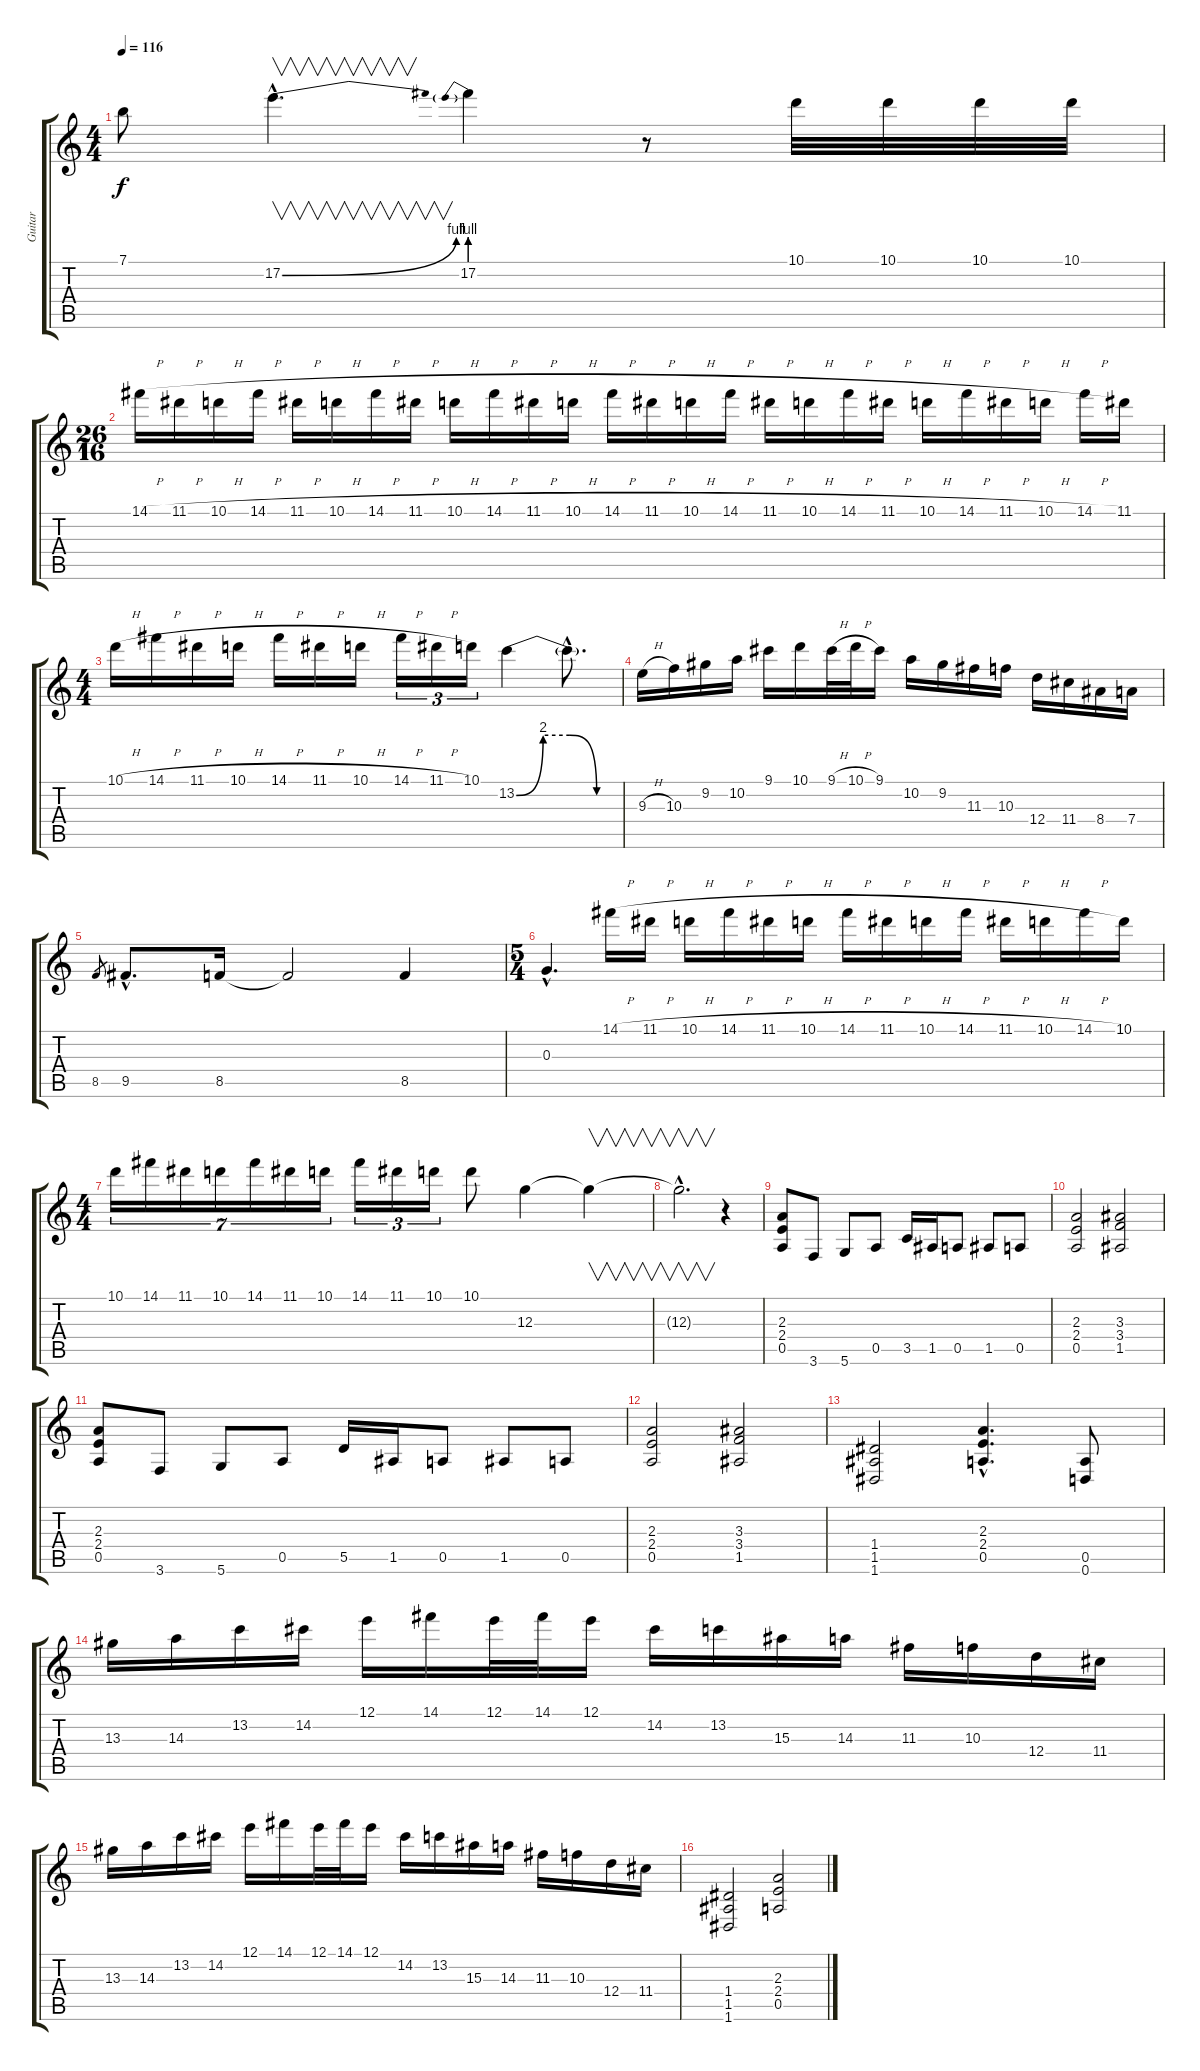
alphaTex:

\track ("Guitar" "Guitar") {instrument acousticguitarsteel}
\staff {score tabs}
\tuning (E4 B3 G3 D3 A2 D2) {hide}
\ts (4 4)
\tempo 116
\clef g2
\ks c
7.1{t}.8{dy f} 17.2{be (bend 0 0 60 4) hac}.4{v d} 17.2{be (prebend 0 4 60 4)}.4 r.8 10.1.32 10.1.32 10.1.32 10.1.32 |
\ts (26 16)
14.1{h}.16 11.1{h}.16 10.1{h}.16 14.1{h}.16 11.1{h}.16 10.1{h}.16 14.1{h}.16 11.1{h}.16 10.1{h}.16 14.1{h}.16 11.1{h}.16 10.1{h}.16 14.1{h}.16 11.1{h}.16 10.1{h}.16 14.1{h}.16 11.1{h}.16 10.1{h}.16 14.1{h}.16 11.1{h}.16 10.1{h}.16 14.1{h}.16 11.1{h}.16 10.1{h}.16 14.1{h}.16 11.1.16 |
\ts (4 4)
10.1{h}.16 14.1{h}.16 11.1{h}.16 10.1{h}.16 14.1{h}.16 11.1{h}.16 10.1{h}.16 14.1{h}.16{tu (3 2)} 11.1{h}.16{tu (3 2)} 10.1.16{tu (3 2)} 13.2{be (custom 0 0 15 8 30 8 45 0 60 0)}.4 13.2{hac t}.8{d} |
9.3{h}.16 10.3.16 9.2.16 10.2.16 9.1.16 10.1.16 9.1{h}.32 10.1{h}.32 9.1.16 10.2.16 9.2.16 11.3.16 10.3.16 12.4.16 11.4.16 8.4.16 7.4.16 |
8.5.8{gr} 9.5{hac}.8{d} 8.5.16 8.5{t}.2 8.5.4 |
\ts (5 4)
0.3{hac}.4{d} 14.1{h}.16 11.1{h}.16 10.1{h}.16 14.1{h}.16 11.1{h}.16 10.1{h}.16 14.1{h}.16 11.1{h}.16 10.1{h}.16 14.1{h}.16 11.1{h}.16 10.1{h}.16 14.1{h}.16 10.1.16 |
\ts (4 4)
10.1.16{tu (7 4)} 14.1.16{tu (7 4)} 11.1.16{tu (7 4)} 10.1.16{tu (7 4)} 14.1.16{tu (7 4)} 11.1.16{tu (7 4)} 10.1.16{tu (7 4)} 14.1.16{tu (3 2)} 11.1.16{tu (3 2)} 10.1.16{tu (3 2)} 10.1.8 12.3.4 12.3{t}.4{v} |
12.3{hac t}.2{v d} r.4 |
(2.3 2.4 0.5).8 3.6.8 5.6.8 0.5.8 3.5.16 1.5.16 0.5.8 1.5.8 0.5.8 |
(2.3 2.4 0.5).2 (3.3 3.4 1.5).2 |
(2.3 2.4 0.5).8 3.6.8 5.6.8 0.5.8 5.5.16 1.5.16 0.5.8 1.5.8 0.5.8 |
(2.3 2.4 0.5).2 (3.3 3.4 1.5).2 |
(1.4 1.5 1.6).2 (2.3{hac} 2.4{hac} 0.5{hac}).4{d} (0.5 0.6).8 |
13.3.16 14.3.16 13.2.16 14.2.16 12.1.16 14.1.16 12.1.32 14.1.32 12.1.16 14.2.16 13.2.16 15.3.16 14.3.16 11.3.16 10.3.16 12.4.16 11.4.16 |
13.3.16 14.3.16 13.2.16 14.2.16 12.1.16 14.1.16 12.1.32 14.1.32 12.1.16 14.2.16 13.2.16 15.3.16 14.3.16 11.3.16 10.3.16 12.4.16 11.4.16 |
(1.4 1.5 1.6).2 (2.3 2.4 0.5).2
